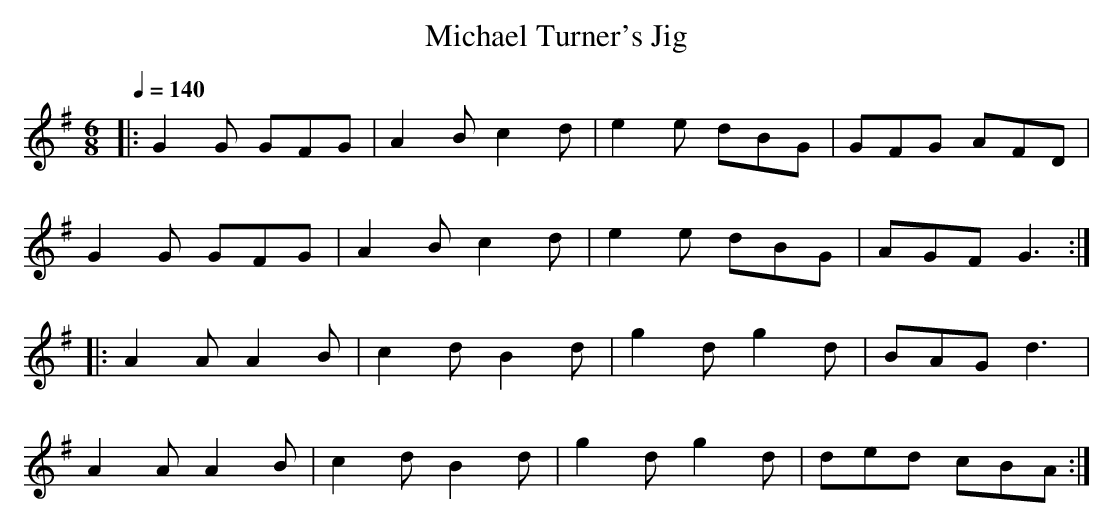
X:1
T:Michael Turner's Jig
M:6/8
L:1/8
Q:1/4=140
K:G
|:G2G GFG|A2B c2d|e2e dBG|GFG AFD|
G2G GFG|A2B c2d|e2e dBG|AGF G3:|
|:A2A A2B|c2d B2d|g2d g2d|BAG d3|
A2A A2B|c2d B2d|g2d g2d|ded cBA:|]
